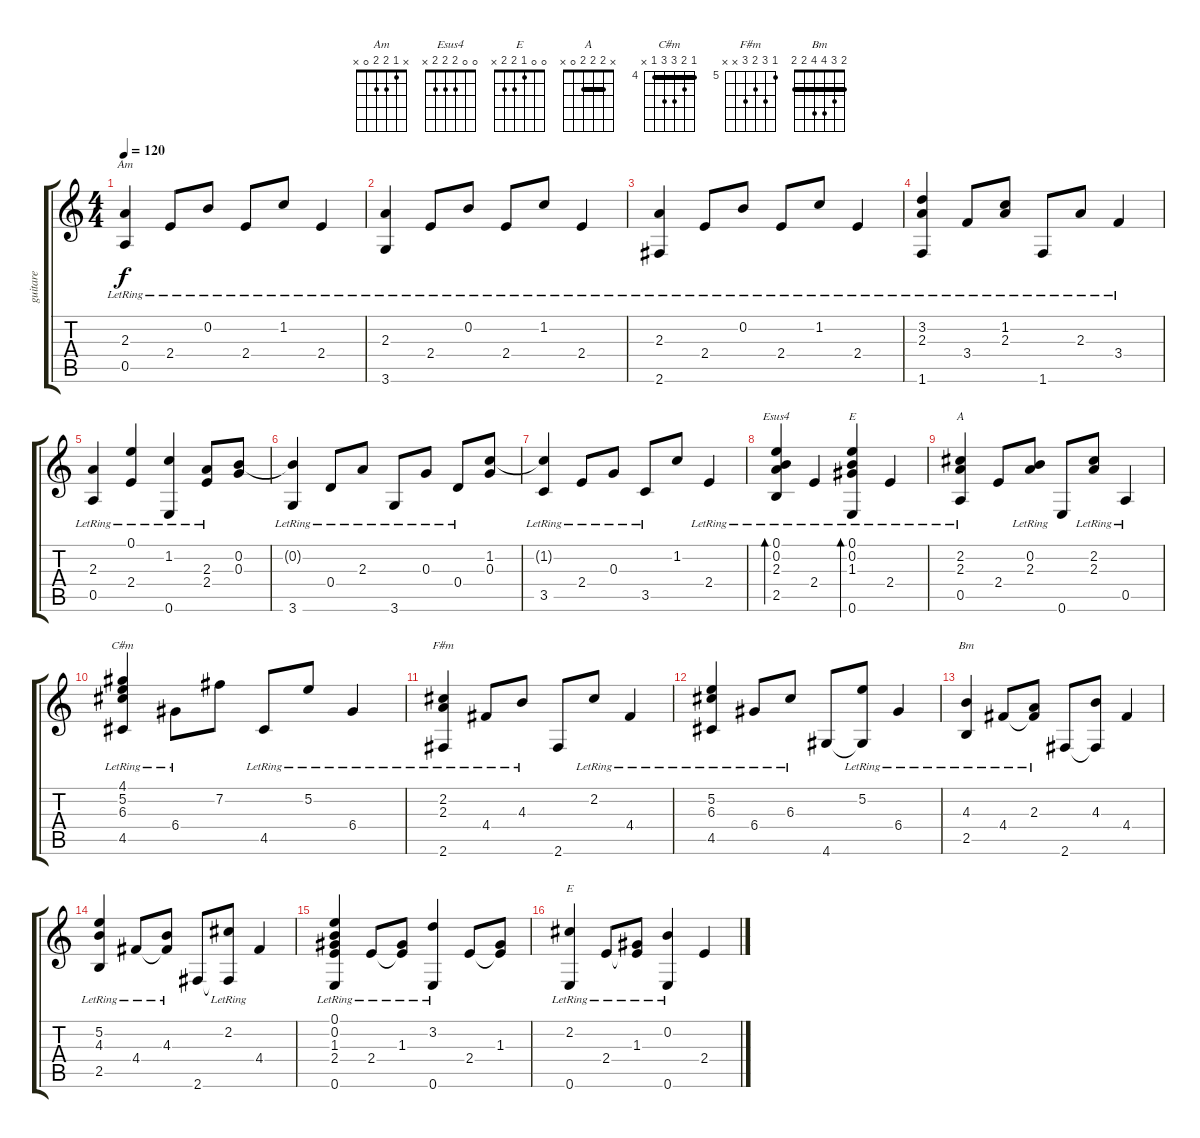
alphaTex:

\track ("guitare" "guitare") {instrument acousticguitarnylon}
\staff {score tabs}
\tuning (E4 B3 G3 D3 A2 E2) {hide}
\chord ("Am" x 1 2 2 0 x)
\chord ("Esus4" 0 0 2 2 2 x)
\chord ("E" 0 0 1 2 2 0)
\chord ("A" x 2 2 2 0 x) {barre 2}
\chord ("C#m" 4 5 6 6 4 x) {firstfret 4 barre 4}
\chord ("F#m" 5 7 6 7 x x) {firstfret 5}
\chord ("Bm" 2 3 4 4 2 2) {barre 2}
\chord ("E" 0 0 1 2 2 x)
\ts (4 4)
\tempo 120
\clef g2
\ks c
(2.3{lr} 0.5{lr}).4{ch "Am" dy f} 2.4{lr}.8 0.2{lr}.8 2.4{lr}.8 1.2{lr}.8 2.4{lr}.4 |
(2.3{lr} 3.6{lr}).4 2.4{lr}.8 0.2{lr}.8 2.4{lr}.8 1.2{lr}.8 2.4{lr}.4 |
(2.3{lr} 2.6{lr}).4 2.4{lr}.8 0.2{lr}.8 2.4{lr}.8 1.2{lr}.8 2.4{lr}.4 |
(3.2{lr} 2.3{lr} 1.6{lr}).4 3.4{lr}.8 (1.2{lr} 2.3{lr}).8 1.6{lr}.8 2.3{lr}.8 3.4{lr}.4 |
(2.3{lr} 0.5{lr}).4 (0.1{lr} 2.4{lr}).4 (1.2{lr} 0.6).4 (2.3{lr} 2.4).8 (0.2 0.3).8 |
(0.2{t} 3.6{lr}).4 0.4{lr}.8 2.3{lr}.8 3.6{lr}.8 0.3{lr}.8 0.4{lr}.8 (1.2 0.3).8 |
(1.2{t} 3.5{lr}).4 2.4{lr}.8 0.3{lr}.8 3.5{lr}.8 1.2.8 2.4{lr}.4 |
(0.1{lr} 0.2{lr} 2.3{lr} 2.5{lr}).4{bd 60 ch "Esus4"} 2.4{lr}.4 (0.1 0.2{lr} 1.3{lr} 0.6{lr}).4{bd 60 ch "E"} 2.4{lr}.4 |
(2.2{lr} 2.3{lr} 0.5{lr}).4{ch "A"} 2.4.8 (0.2{lr} 2.3{lr}).8 0.6.8 (2.2{lr} 2.3{lr}).8 0.5{lr}.4 |
(4.1{lr} 5.2{lr} 6.3{lr} 4.5).4{ch "C#m"} 6.4{lr}.8 7.2.8 4.5{lr}.8 5.2{lr}.8 6.4{lr}.4 |
(2.2{lr} 2.3{lr} 2.6).4{ch "F#m"} 4.4{lr}.8 4.3{lr}.8 2.6.8 2.2{lr}.8 4.4{lr}.4 |
(5.2{lr} 6.3{lr} 4.5).4 6.4{lr}.8 6.3{lr}.8 4.6.8 (5.2{lr} 4.6{t}).8 6.4{lr}.4 |
(4.3{lr} 2.5{lr}).4{ch "Bm"} 4.4{lr}.8 (2.3{lr} 4.4{t}).8 2.6.8 (4.3 2.6{t}).8 4.4.4 |
(5.2{lr} 4.3{lr} 2.5{lr}).4 4.4{lr}.8 (4.3{lr} 4.4{t}).8 2.6.8 (2.2{lr} 2.6{t}).8 4.4.4 |
(0.1{lr} 0.2{lr} 1.3{lr} 2.4 0.6).4 2.4{lr}.8 (1.3{lr} 2.4{t}).8 (3.2{lr} 0.6).4 2.4.8 (1.3 2.4{t}).8 |
(2.2{lr} 0.6{lr}).4{ch "E"} 2.4{lr}.8 (1.3{lr} 2.4{t}).8 (0.2{lr} 0.6).4 2.4.4
